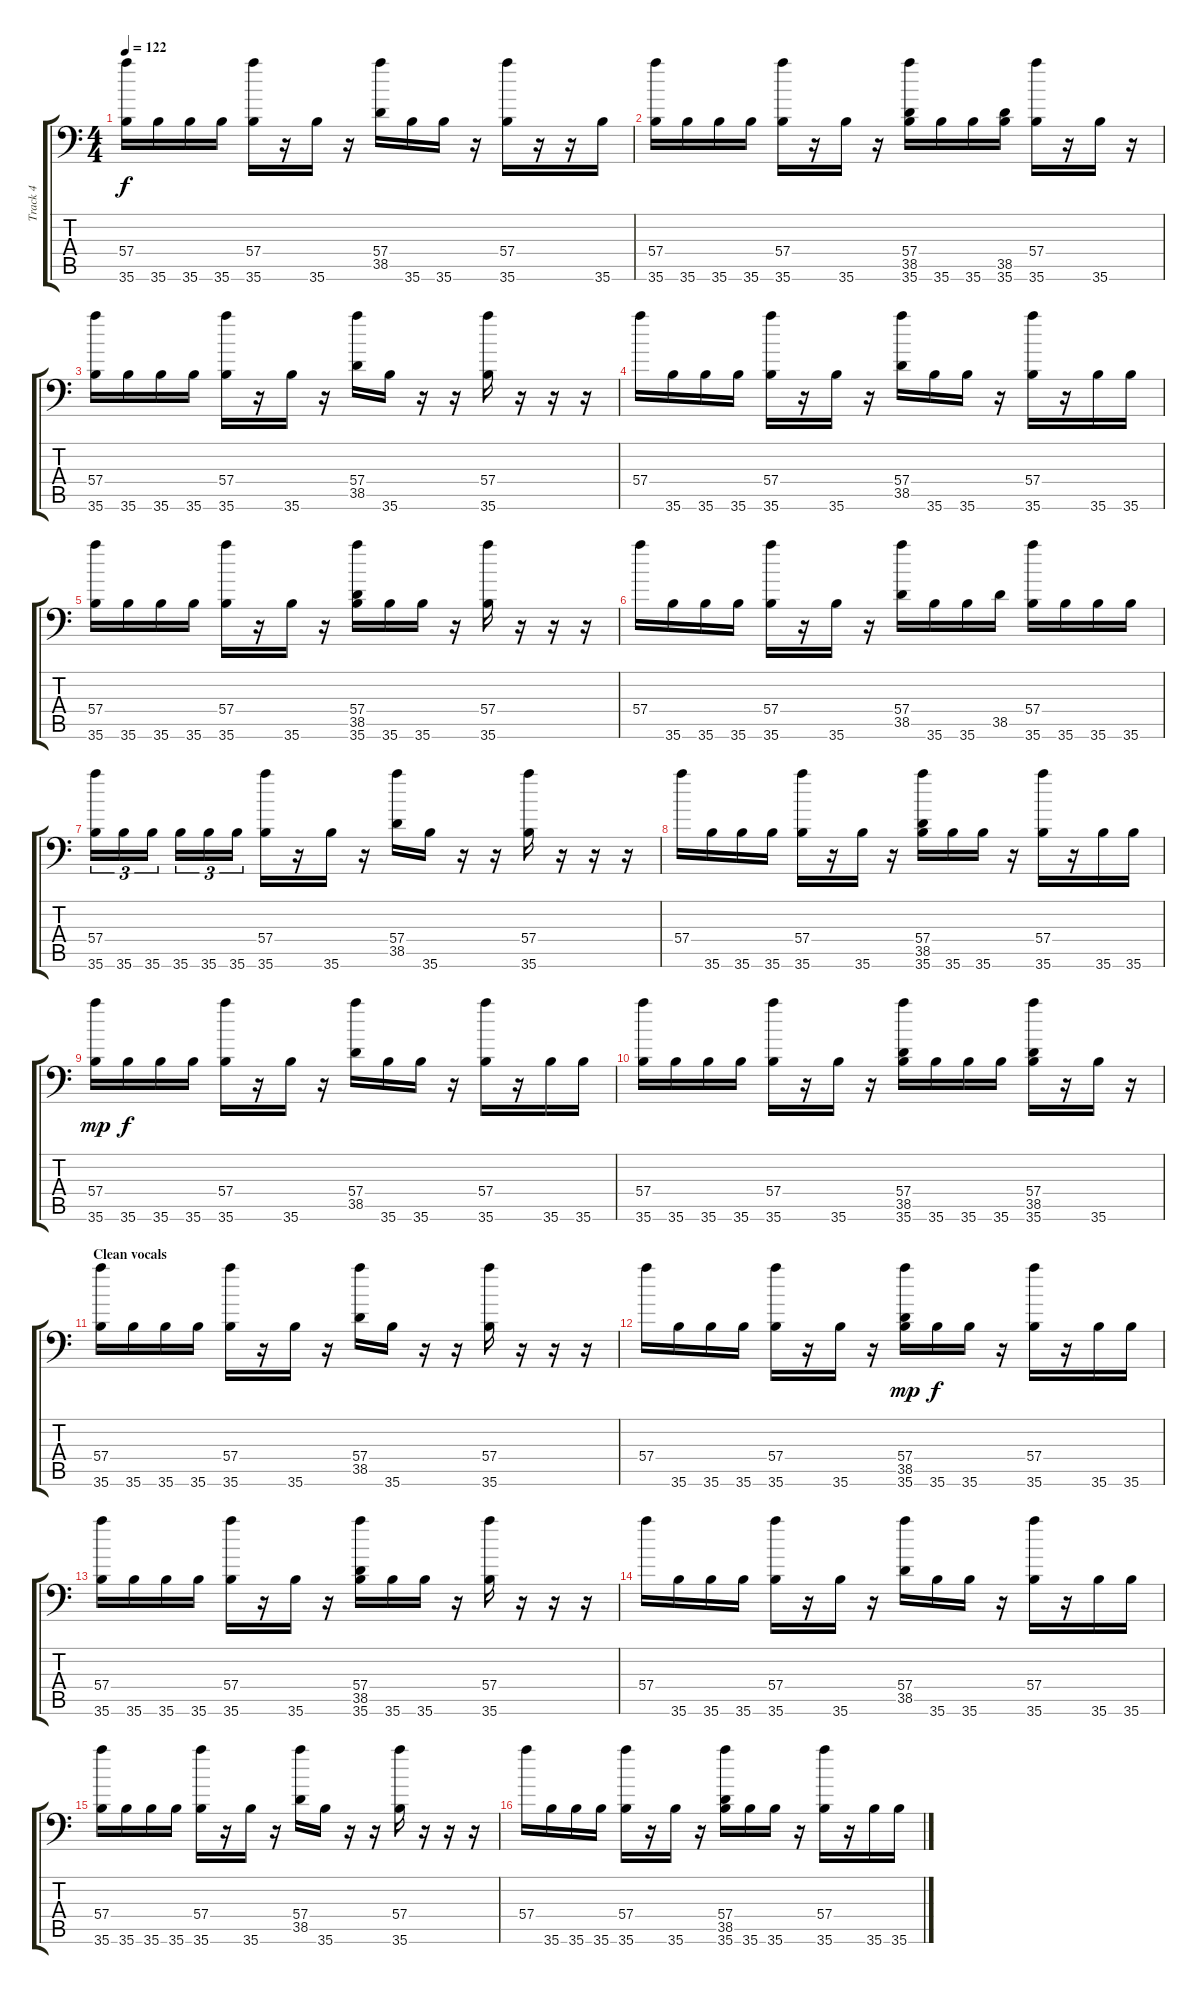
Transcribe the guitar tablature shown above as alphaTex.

\track ("Track 4" "Track 4") {instrument acousticgrandpiano}
\staff {score tabs}
\tuning (C-1 C-1 C-1 C-1 C-1 C-1) {hide}
\ts (4 4)
\tempo 122
\clef f4
\ks c
(57.4 35.6).16{dy f} 35.6.16 35.6.16 35.6.16 (57.4 35.6).16 r.16 35.6.16 r.16 (57.4 38.5).16 35.6.16 35.6.16 r.16 (57.4 35.6).16 r.16 r.16 35.6.16 |
(57.4 35.6).16 35.6.16 35.6.16 35.6.16 (57.4 35.6).16 r.16 35.6.16 r.16 (57.4 38.5 35.6).16 35.6.16 35.6.16 (38.5 35.6).16 (57.4 35.6).16 r.16 35.6.16 r.16 |
(57.4 35.6).16 35.6.16 35.6.16 35.6.16 (57.4 35.6).16 r.16 35.6.16 r.16 (57.4 38.5).16 35.6.16 r.16 r.16 (57.4 35.6).16 r.16 r.16 r.16 |
57.4.16 35.6.16 35.6.16 35.6.16 (57.4 35.6).16 r.16 35.6.16 r.16 (57.4 38.5).16 35.6.16 35.6.16 r.16 (57.4 35.6).16 r.16 35.6.16 35.6.16 |
(57.4 35.6).16 35.6.16 35.6.16 35.6.16 (57.4 35.6).16 r.16 35.6.16 r.16 (57.4 38.5 35.6).16 35.6.16 35.6.16 r.16 (57.4 35.6).16 r.16 r.16 r.16 |
57.4.16 35.6.16 35.6.16 35.6.16 (57.4 35.6).16 r.16 35.6.16 r.16 (57.4 38.5).16 35.6.16 35.6.16 38.5.16 (57.4 35.6).16 35.6.16 35.6.16 35.6.16 |
(57.4 35.6).16{tu (3 2)} 35.6.16{tu (3 2)} 35.6.16{tu (3 2)} 35.6.16{tu (3 2)} 35.6.16{tu (3 2)} 35.6.16{tu (3 2)} (57.4 35.6).16 r.16 35.6.16 r.16 (57.4 38.5).16 35.6.16 r.16 r.16 (57.4 35.6).16 r.16 r.16 r.16 |
57.4.16 35.6.16 35.6.16 35.6.16 (57.4 35.6).16 r.16 35.6.16 r.16 (57.4 38.5 35.6).16 35.6.16 35.6.16 r.16 (57.4 35.6).16 r.16 35.6.16 35.6.16 |
(57.4 35.6).16{dy mp} 35.6.16{dy f} 35.6.16 35.6.16 (57.4 35.6).16 r.16 35.6.16 r.16 (57.4 38.5).16 35.6.16 35.6.16 r.16 (57.4 35.6).16 r.16 35.6.16 35.6.16 |
(57.4 35.6).16 35.6.16 35.6.16 35.6.16 (57.4 35.6).16 r.16 35.6.16 r.16 (57.4 38.5 35.6).16 35.6.16 35.6.16 35.6.16 (57.4 38.5 35.6).16 r.16 35.6.16 r.16 |
\section ("" "Clean vocals")
(57.4 35.6).16 35.6.16 35.6.16 35.6.16 (57.4 35.6).16 r.16 35.6.16 r.16 (57.4 38.5).16 35.6.16 r.16 r.16 (57.4 35.6).16 r.16 r.16 r.16 |
57.4.16 35.6.16 35.6.16 35.6.16 (57.4 35.6).16 r.16 35.6.16 r.16 (57.4 38.5 35.6).16{dy mp} 35.6.16{dy f} 35.6.16 r.16 (57.4 35.6).16 r.16 35.6.16 35.6.16 |
(57.4 35.6).16 35.6.16 35.6.16 35.6.16 (57.4 35.6).16 r.16 35.6.16 r.16 (57.4 38.5 35.6).16 35.6.16 35.6.16 r.16 (57.4 35.6).16 r.16 r.16 r.16 |
57.4.16 35.6.16 35.6.16 35.6.16 (57.4 35.6).16 r.16 35.6.16 r.16 (57.4 38.5).16 35.6.16 35.6.16 r.16 (57.4 35.6).16 r.16 35.6.16 35.6.16 |
(57.4 35.6).16 35.6.16 35.6.16 35.6.16 (57.4 35.6).16 r.16 35.6.16 r.16 (57.4 38.5).16 35.6.16 r.16 r.16 (57.4 35.6).16 r.16 r.16 r.16 |
57.4.16 35.6.16 35.6.16 35.6.16 (57.4 35.6).16 r.16 35.6.16 r.16 (57.4 38.5 35.6).16 35.6.16 35.6.16 r.16 (57.4 35.6).16 r.16 35.6.16 35.6.16
